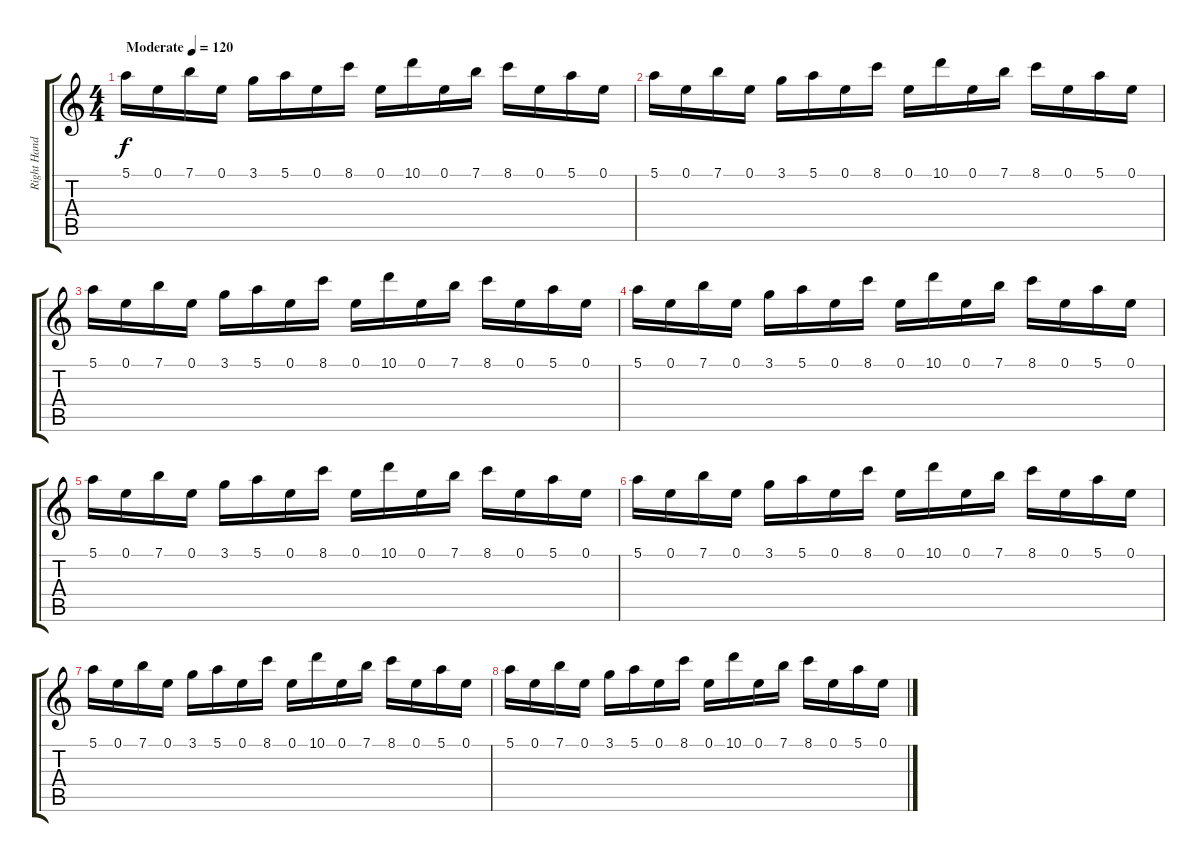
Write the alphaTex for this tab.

\track ("Right Hand" "Right Hand") {instrument distortionguitar}
\staff {score tabs}
\tuning (E4 B3 G3 D3 A2 E2) {hide}
\ts (4 4)
\tempo (120 "Moderate")
\clef g2
\ks c
5.1.16{dy f instrument distortionguitar} 0.1.16 7.1.16 0.1.16 3.1.16 5.1.16 0.1.16 8.1.16 0.1.16 10.1.16 0.1.16 7.1.16 8.1.16 0.1.16 5.1.16 0.1.16 |
5.1.16 0.1.16 7.1.16 0.1.16 3.1.16 5.1.16 0.1.16 8.1.16 0.1.16 10.1.16 0.1.16 7.1.16 8.1.16 0.1.16 5.1.16 0.1.16 |
5.1.16 0.1.16 7.1.16 0.1.16 3.1.16 5.1.16 0.1.16 8.1.16 0.1.16 10.1.16 0.1.16 7.1.16 8.1.16 0.1.16 5.1.16 0.1.16 |
5.1.16 0.1.16 7.1.16 0.1.16 3.1.16 5.1.16 0.1.16 8.1.16 0.1.16 10.1.16 0.1.16 7.1.16 8.1.16 0.1.16 5.1.16 0.1.16 |
5.1.16 0.1.16 7.1.16 0.1.16 3.1.16 5.1.16 0.1.16 8.1.16 0.1.16 10.1.16 0.1.16 7.1.16 8.1.16 0.1.16 5.1.16 0.1.16 |
5.1.16 0.1.16 7.1.16 0.1.16 3.1.16 5.1.16 0.1.16 8.1.16 0.1.16 10.1.16 0.1.16 7.1.16 8.1.16 0.1.16 5.1.16 0.1.16 |
5.1.16 0.1.16 7.1.16 0.1.16 3.1.16 5.1.16 0.1.16 8.1.16 0.1.16 10.1.16 0.1.16 7.1.16 8.1.16 0.1.16 5.1.16 0.1.16 |
5.1.16 0.1.16 7.1.16 0.1.16 3.1.16 5.1.16 0.1.16 8.1.16 0.1.16 10.1.16 0.1.16 7.1.16 8.1.16 0.1.16 5.1.16 0.1.16
